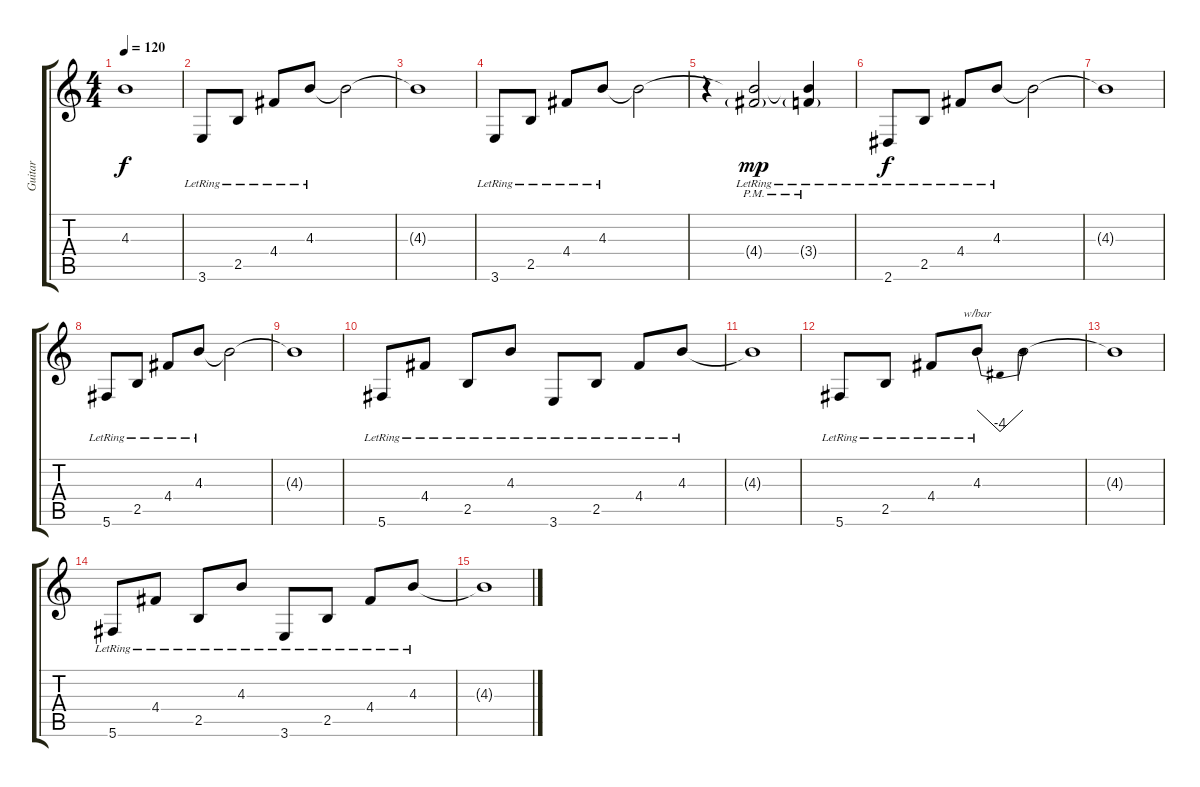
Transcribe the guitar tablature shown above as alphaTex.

\track ("Guitar" "Guitar") {instrument acousticguitarsteel}
\staff {score tabs}
\tuning (E4 B3 G3 D3 A2 Db2) {hide}
\ts (4 4)
\tempo 120
\clef g2
\ks c
4.3{t}.1{dy f} |
3.6{lr}.8 2.5{lr}.8 4.4{lr}.8 4.3{lr}.8 4.3{t}.2 |
4.3{t}.1 |
3.6{lr}.8 2.5{lr}.8 4.4{lr}.8 4.3{lr}.8 4.3{t}.2 |
r.4 (4.3{t} 4.4{g pm lr}).2{dy mp} (4.3{t} 3.4{g pm lr}).4 |
2.6{lr}.8{dy f} 2.5{lr}.8 4.4{lr}.8 4.3{lr}.8 4.3{t}.2 |
4.3{t}.1 |
5.6{lr}.8 2.5{lr}.8 4.4{lr}.8 4.3{lr}.8 4.3{t}.2 |
4.3{t}.1 |
5.6{lr}.8 4.4{lr}.8 2.5{lr}.8 4.3{lr}.8 3.6{lr}.8 2.5{lr}.8 4.4{lr}.8 4.3{lr}.8 |
4.3{t}.1 |
5.6{lr}.8 2.5{lr}.8 4.4{lr}.8 4.3{lr}.8{tbe (dip default 0 0 30 -16 60 0)} 4.3{t}.2 |
4.3{t}.1 |
5.6{lr}.8 4.4{lr}.8 2.5{lr}.8 4.3{lr}.8 3.6{lr}.8 2.5{lr}.8 4.4{lr}.8 4.3{lr}.8 |
4.3{t}.1
